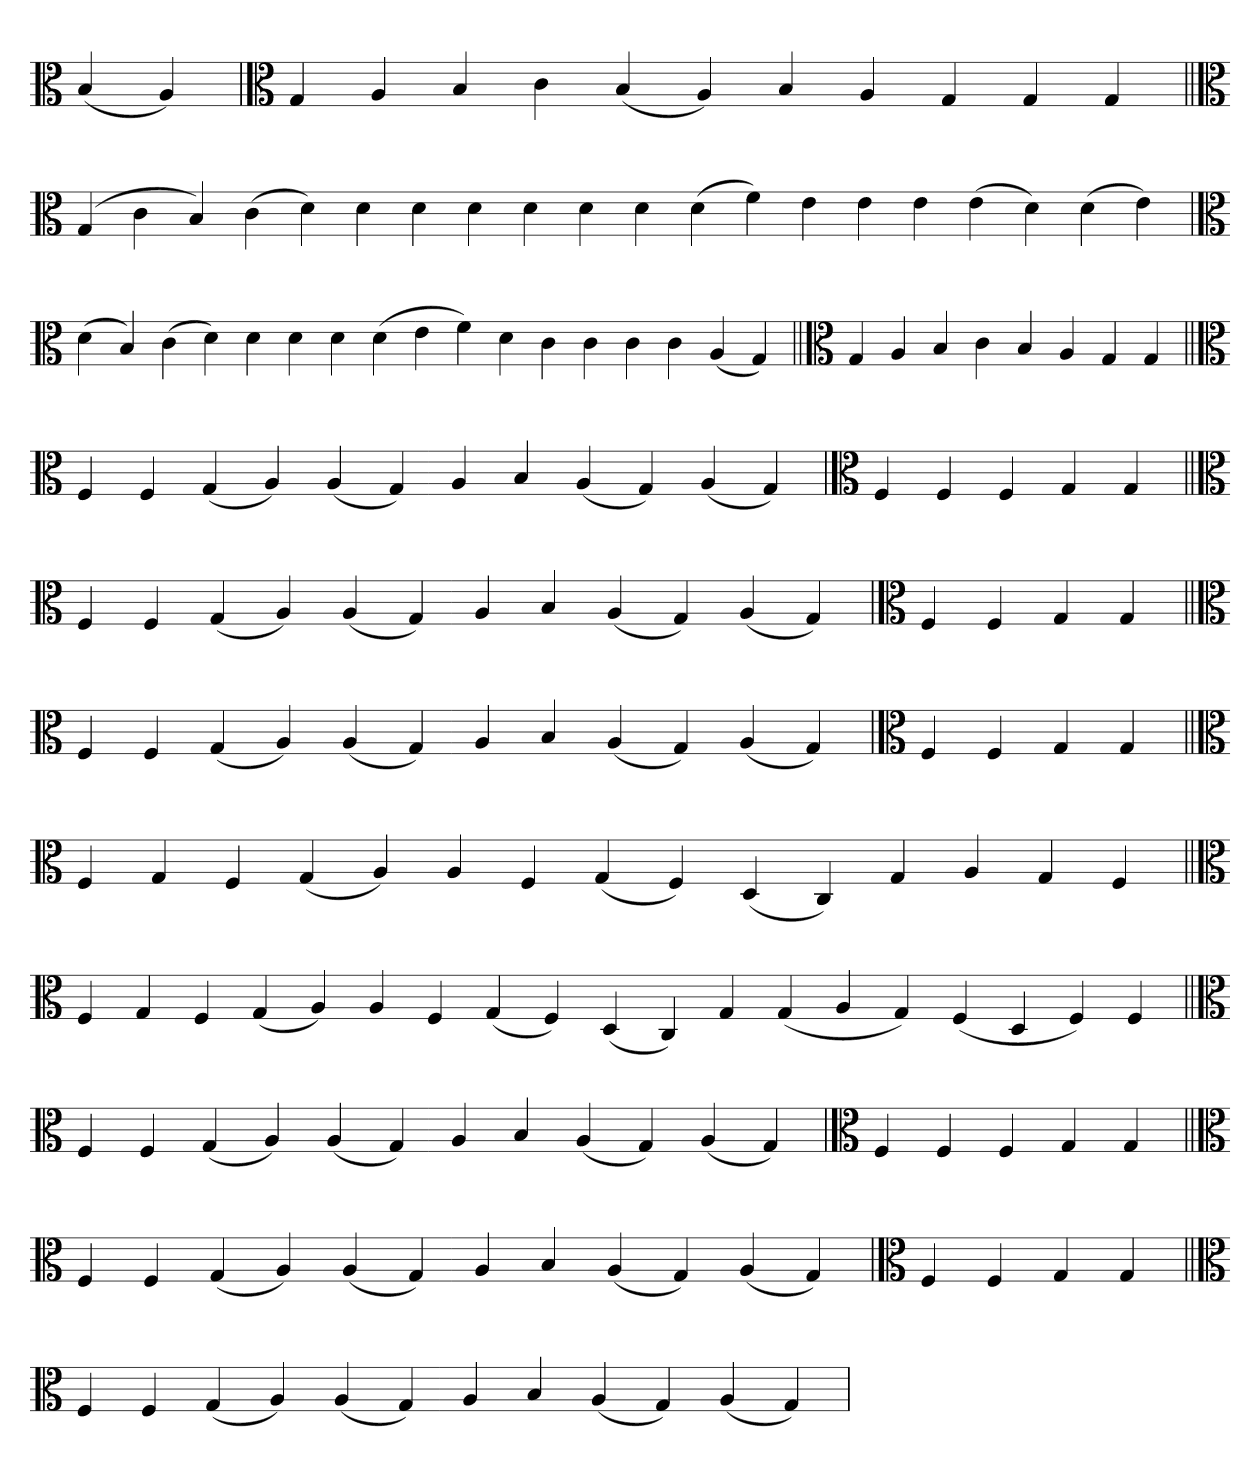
**kern
*part1
*staff1
*clefC3
=
(4B
4A)
='
*clefC3
4G
4A
4B
4c
(4B
4A)
4B
4A
4G
4G
4G
=||
*clefC3
(4G
4c
4B)
(4c
4d)
4d
4d
4d
4d
4d
4d
(4d
4f)
4e
4e
4e
(4e
4d)
(4d
4e)
=
*clefC3
(4d
4B)
(4c
4d)
4d
4d
4d
(4d
4e
4f)
4d
4c
4c
4c
4c
(4A
4G)
=||
*clefC3
4G
4A
4B
4c
4B
4A
4G
4G
=||
*clefC3
4F
4F
(4G
4A)
(4A
4G)
4A
4B
(4A
4G)
(4A
4G)
=`
*clefC3
4F
4F
4F
4G
4G
=||
*clefC3
4F
4F
(4G
4A)
(4A
4G)
4A
4B
(4A
4G)
(4A
4G)
=`
*clefC3
4F
4F
4G
4G
=||
*clefC3
4F
4F
(4G
4A)
(4A
4G)
4A
4B
(4A
4G)
(4A
4G)
=`
*clefC3
4F
4F
4G
4G
=||
*clefC3
4F
4G
4F
(4G
4A)
4A
4F
(4G
4F)
(4D
4C)
4G
4A
4G
4F
=||
*clefC3
4F
4G
4F
(4G
4A)
4A
4F
(4G
4F)
(4D
4C)
4G
(4G
4A
4G)
(4F
4D
4F)
4F
=||
*clefC3
4F
4F
(4G
4A)
(4A
4G)
4A
4B
(4A
4G)
(4A
4G)
=`
*clefC3
4F
4F
4F
4G
4G
=||
*clefC3
4F
4F
(4G
4A)
(4A
4G)
4A
4B
(4A
4G)
(4A
4G)
=`
*clefC3
4F
4F
4G
4G
=||
*clefC3
4F
4F
(4G
4A)
(4A
4G)
4A
4B
(4A
4G)
(4A
4G)
=`
*-
